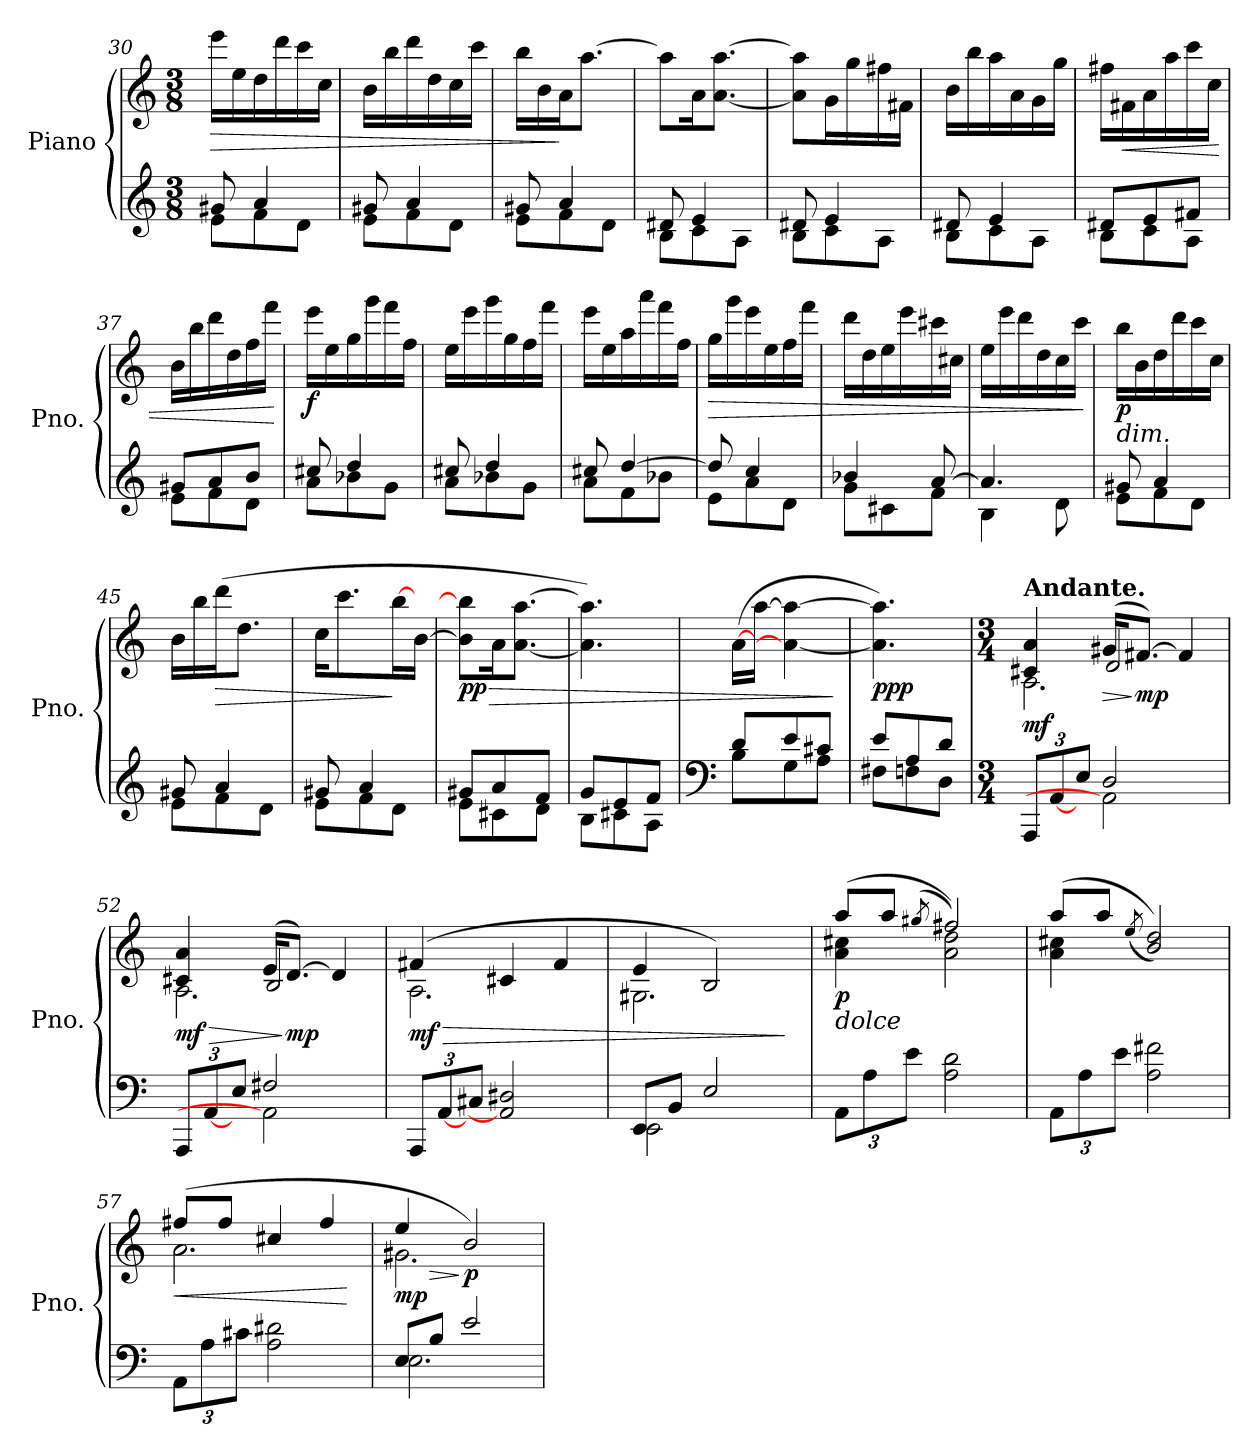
**kern	**kern	**dynam
*part1	*part1	*part1
*staff2	*staff1	*staff1/2
*I"Piano	*	*
*I'Pno.	*	*
*clefG2	*clefG2	*
*k[]	*k[]	*
*M3/8	*M3/8	*
=30	=30	=30
*^	*	*
!	!	!	!LO:HP:b
8g#X/	8e\L	16eee\LL	>
.	.	16ee\	.
4a/	8f\	16dd\	.
.	.	16ddd\	.
.	8d\J	16ccc\	.
.	.	16cc\JJ	.
!!LO:LB:g=z
=31	=31	=31	=31
8g#X/	8e\L	16b\LL	.
.	.	16bb\	.
4a/	8f\	16ddd\	.
.	.	16dd\	.
.	8d\J	16cc\	.
.	.	16ccc\JJ	.
=32	=32	=32	=32
8g#X/	8e\L	16bb\LL	.
.	.	16b\	.
4a/	8f\	16a\J	]
.	.	[8.aa\J	.
.	8d\J	.	.
=33	=33	=33	=33
8d#X/	8B\L	8aa\L]	.
4e/	8c\	16a\K	.
.	.	[8.a\ [8.aa\J	.
.	8A\J	.	.
=34	=34	=34	=34
8d#X/	8B\L	8a\] 8aa\]L	.
4e/	8c\	16g\L	.
.	.	16gg\	.
.	8A\J	16ff#X\	.
.	.	16f#X\JJ	.
=35	=35	=35	=35
8d#X/	8B\L	16b\LL	.
.	.	16bb\	.
4e/	8c\	16aa\	.
.	.	16a\	.
.	8A\J	16g\	.
.	.	16gg\JJ	.
=36	=36	=36	=36
8d#X/L	8B\L	16ff#X\LL	.
!	!	!	!LO:HP:b
.	.	16f#X\	<
8e/	8c\	16a\	.
.	.	16aa\	.
8f#X/J	8A\J	16ccc\	.
.	.	16cc\JJ	.
=37	=37	=37	=37
8g#X/L	8e\L	16b\LL	.
.	.	16bb\	.
8a/	8f\	16ddd\	.
.	.	16dd\	.
8b/J	8d\J	16ff\	.
.	.	16fff\JJ	.
*v	*v	*	*
.	.	[
!!LO:LB:g=z
=38	=38	=38
*^	*	*
!	!	!	!LO:DY:b
8cc#X/	8a\L	16eee\LL	f
.	.	16ee\	.
4dd/	8b-X\	16gg\	.
.	.	16ggg\	.
.	8g\J	16fff\	.
.	.	16ff\JJ	.
=39	=39	=39	=39
8cc#X/	8a\L	16ee\LL	.
.	.	16eee\	.
4dd/	8b-X\	16ggg\	.
.	.	16gg\	.
.	8g\J	16ff\	.
.	.	16fff\JJ	.
=40	=40	=40	=40
8cc#X/	8a\L	16eee\LL	.
.	.	16ee\	.
[4dd/	8f\	16aa\	.
.	.	16aaa\	.
.	8b-X\J	16fff\	.
.	.	16ff\JJ	.
=41	=41	=41	=41
!	!	!	!LO:HP:b
8dd/]	8e\L	16gg\LL	>
.	.	16ggg\	.
4cc/	8a\	16eee\	.
.	.	16ee\	.
.	8d\J	16ff\	.
.	.	16fff\JJ	.
=42	=42	=42	=42
4b-X/	8g\L	16ddd\LL	.
.	.	16dd\	.
.	8c#X\	16ee\	.
.	.	16eee\	.
[8a/	8f\J	16ccc#X\	.
.	.	16cc#X\JJ	.
=43	=43	=43	=43
4.a/]	4B\	16ee\LL	.
.	.	16eee\	.
.	.	16ddd\	.
.	.	16dd\	.
.	8d\	16cc\	.
.	.	16ccc\JJ	.
*v	*v	*	*
.	.	]
=44	=44	=44
*^	*	*
!	!	!LO:TX:b:i:t=dim.	!
!	!	!	!LO:DY:b
8g#X/	8e\L	16bb\LL	p
.	.	16b\	.
4a/	8f\	16dd\	.
.	.	16ddd\	.
.	8d\J	16ccc\	.
.	.	16cc\JJ	.
!!LO:LB:g=z
=45	=45	=45	=45
8g#X/	8e\L	16b\LL	.
.	.	16bb\	.
!	!	!	!LO:HP:b
4a/	8f\	(>16ddd\J	>
.	.	8.dd\J	.
.	8d\J	.	.
=46	=46	=46	=46
8g#X/	8e\L	16cc\KL	.
.	.	8.ccc\	.
4a/	8f\	.	.
.	8d\J	[16bb\L	]
.	.	[16b\JJ	.
=47	=47	=47	=47
!	!	!	!LO:HP:b
!	!	!	!LO:DY:n=1:b
8g#X/L	8e\L	8b\] 8bb\]L	> pp
8a/	8c#X\	16a\K	.
.	.	[8.a\ [8.aa\J	.
8f/J	8d\J	.	.
=48	=48	=48	=48
8g/L	8B\L	4.a\] 4.aa\])	.
8e/	8c#X\	.	.
8f/J	8A\J	.	.
=49	=49	=49	=49
*clefF4	*	*	*
8d/L	8B\L	(>[16a\LL	.
.	.	[16aa\JJ	.
*	*	*MM80	*
8e/	8G\	4a\_ 4aa\_	.
8c#X/J	8A\J	.	.
*v	*v	*	*
.	.	]
=50	=50	=50
*	*MM65	*
*^	*	*
!	!	!	!LO:DY:b
8e/L	8F#X\L	4.a\] 4.aa\])	ppp
*	*	*MM40	*
8A/	8Fn\	.	.
8d/J	8D\J	.	.
=51	=51	=51	=51
*M3/4	*	*M3/4	*
*Xbrackettup	*	*	*
*	*	*^	*
*	*	*	*^	*
!	!	!LO:TX:a:B:t=Andante.	!	!	!
!	!	!	!	!	!LO:DY:b
12AAA/L	4ryy	4c#X/ 4a/	2.A\	4ryy	mf
[12AA/	.	.	.	.	.
12E/J	.	.	.	.	.
!	!	!	!	!	!LO:HP:b
2D/	2AA\]	(>16g#X:/KL	.	2d/	>
!	!	!	!	!	!LO:DY:n=1:b
.	.	[8.f#X/J)	.	.	] mp
.	.	4f#/]	.	.	.
!!LO:PB:g=z	!!	!!
=52	=52	=52	=52	=52	=52
!	!	!	!	!	!LO:HP:b
!	!	!	!	!	!LO:DY:n=1:b
12AAA/L	4ryy	4c#X/ 4a/	2.A\	4ryy	> mf
[12AA/	.	.	.	.	.
12E/J	.	.	.	.	.
2F#X/	2AA\]	(>16e:/KL	.	2B/	.
!	!	!	!	!	!LO:DY:n=2:b
.	.	[8.d/J)	.	.	] mp
.	.	4d/]	.	.	.
*v	*v	*	*	*	*
*	*v	*v	*v	*
=53	=53	=53
!	!	!LO:HP:b
*	*^	*
!	!	!	!LO:DY:n=1:b
12AAA/L	(>4f#X/	2.A\	> mf
[12AA/	.	.	.
12C#X/J	.	.	.
2AA/] 2D#X/	4c#X/	.	.
.	4f#/	.	.
=54	=54	=54	=54
*^	*	*	*
8EE/L	2EE\	4e/	2.G#X\	.
8BB/J	.	.	.	.
2E/	.	2B/)	.	.
.	4ryy	.	.	.
*v	*v	*	*	*
*	*v	*v	*
.	.	]
=55	=55	=55
*	*^	*
!	!LO:TX:b:i:t=dolce	!	!
!	!	!	!LO:DY:b
12AA\L	(>8aa/L	4a\ 4cc#X\	p
12A\	.	.	.
.	8aa/J	.	.
12e\J	.	.	.
.	(<8qgg#X/	.	.
2A\ 2d\	2ff#X/))	2a\ 2dd\	.
=56	=56	=56	=56
12AA\L	(>8aa/L	4a\ 4cc#X\	.
12A\	.	.	.
.	8aa/J	.	.
12e\J	.	.	.
.	(<8qee/	.	.
2A\ 2f#X\	2b/ 2dd/))	2ryy	.
=57	=57	=57	=57
!	!	!	!LO:HP:b
12AA\L	(>8ff#X/L	2.a\	<
12A\	.	.	.
.	8ff#/J	.	.
12c#X\J	.	.	.
2A\ 2d#X\	4cc#X/	.	.
.	4ff#/	.	.
*	*v	*v	*
.	.	[
!!LO:LB:g=z
=58	=58	=58
*^	*	*
!	!	!	!LO:HP:b
*	*	*^	*
!	!	!	!	!LO:DY:n=1:b
8E/L	2.E\	4ee/	2.g#X\	> mp
8B/J	.	.	.	.
!	!	!	!	!LO:DY:n=2:b
2e/	.	2b/)	.	] p
*v	*v	*	*	*
*	*v	*v	*
=	=	=
*-	*-	*-
